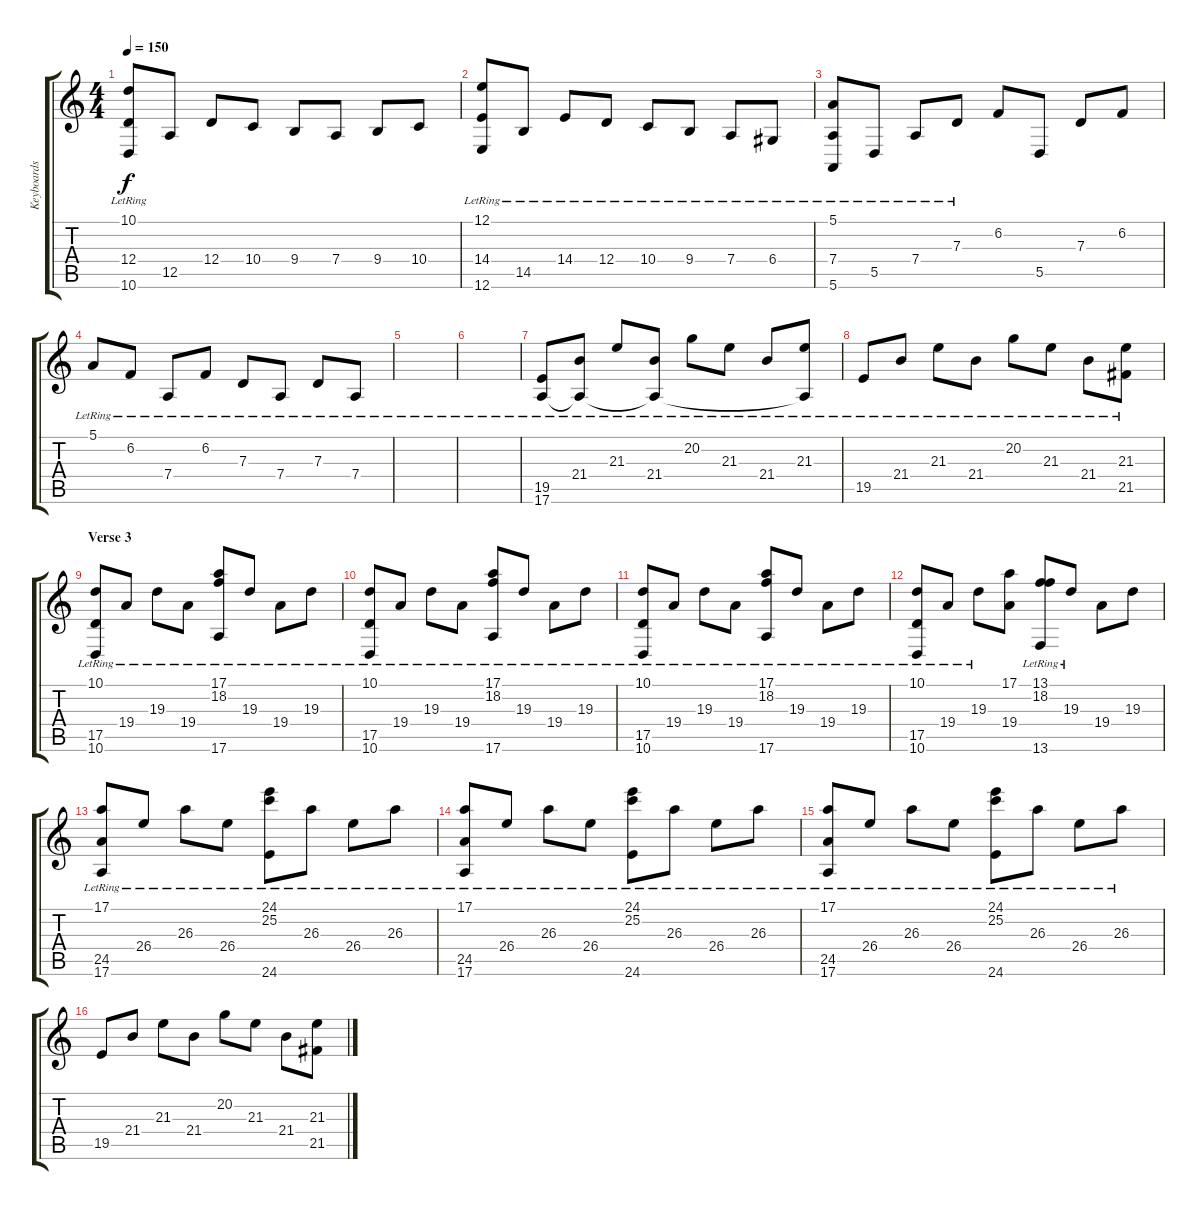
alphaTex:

\track ("Keyboards" "Keyboards") {instrument harpsichord}
\staff {score tabs}
\tuning (E4 B3 G3 D3 A2 E2) {hide}
\ts (4 4)
\tempo 150
\clef g2
\ks c
(10.1{lr} 12.4 10.6{lr}).8{dy f} 12.5.8 12.4.8 10.4.8 9.4.8 7.4.8 9.4.8 10.4.8 |
(12.1{lr} 14.4{lr} 12.6{lr}).8 14.5{lr}.8 14.4{lr}.8 12.4{lr}.8 10.4{lr}.8 9.4{lr}.8 7.4{lr}.8 6.4{lr}.8 |
(5.1{lr} 7.4{lr} 5.6{lr}).8 5.5{lr}.8 7.4{lr}.8 7.3{lr}.8 6.2.8 5.5.8 7.3.8 6.2.8 |
5.1{lr}.8 6.2{lr}.8 7.4{lr}.8 6.2{lr}.8 7.3{lr}.8 7.4{lr}.8 7.3{lr}.8 7.4{lr}.8 |
|
|
(19.5{lr} 17.6{lr}).8{instrument acousticgrandpiano} (21.4{lr} 17.6{t}).8 21.3{lr}.8 (21.4{lr} 17.6{t}).8 20.2{lr}.8 21.3{lr}.8 21.4{lr}.8 (21.3{lr} 17.6{t}).8 |
19.5{lr}.8 21.4{lr}.8 21.3{lr}.8 21.4{lr}.8 20.2{lr}.8 21.3{lr}.8 21.4{lr}.8 (21.3{lr} 21.5{lr}).8 |
\section ("" "Verse 3")
(10.1{lr} 17.5{lr} 10.6{lr}).8{instrument brightacousticpiano} 19.4{lr}.8 19.3{lr}.8 19.4{lr}.8 (17.1{lr} 18.2{lr} 17.6{lr}).8 19.3{lr}.8 19.4{lr}.8 19.3{lr}.8 |
(10.1{lr} 17.5{lr} 10.6{lr}).8 19.4{lr}.8 19.3{lr}.8 19.4{lr}.8 (17.1 18.2{lr} 17.6).8 19.3{lr}.8 19.4{lr}.8 19.3{lr}.8 |
(10.1{lr} 17.5{lr} 10.6{lr}).8 19.4{lr}.8 19.3{lr}.8 19.4{lr}.8 (17.1 18.2{lr} 17.6).8 19.3{lr}.8 19.4{lr}.8 19.3{lr}.8 |
(10.1{lr} 17.5{lr} 10.6{lr}).8 19.4{lr}.8 19.3{lr}.8 (17.1 19.4).8 (13.1{lr} 18.2 13.6{lr}).8 19.3{lr}.8 19.4.8 19.3.8 |
(17.1{lr} 24.5{lr} 17.6{lr}).8 26.4{lr}.8 26.3{lr}.8 26.4{lr}.8 (24.1{lr} 25.2{lr} 24.6{lr}).8 26.3{lr}.8 26.4{lr}.8 26.3{lr}.8 |
(17.1{lr} 24.5{lr} 17.6{lr}).8 26.4{lr}.8 26.3{lr}.8 26.4{lr}.8 (24.1{lr} 25.2{lr} 24.6{lr}).8 26.3{lr}.8 26.4{lr}.8 26.3{lr}.8 |
(17.1{lr} 24.5{lr} 17.6{lr}).8 26.4{lr}.8 26.3{lr}.8 26.4{lr}.8 (24.1{lr} 25.2{lr} 24.6{lr}).8 26.3{lr}.8 26.4{lr}.8 26.3{lr}.8 |
19.5.8 21.4.8 21.3.8 21.4.8 20.2.8 21.3.8 21.4.8 (21.3 21.5).8
